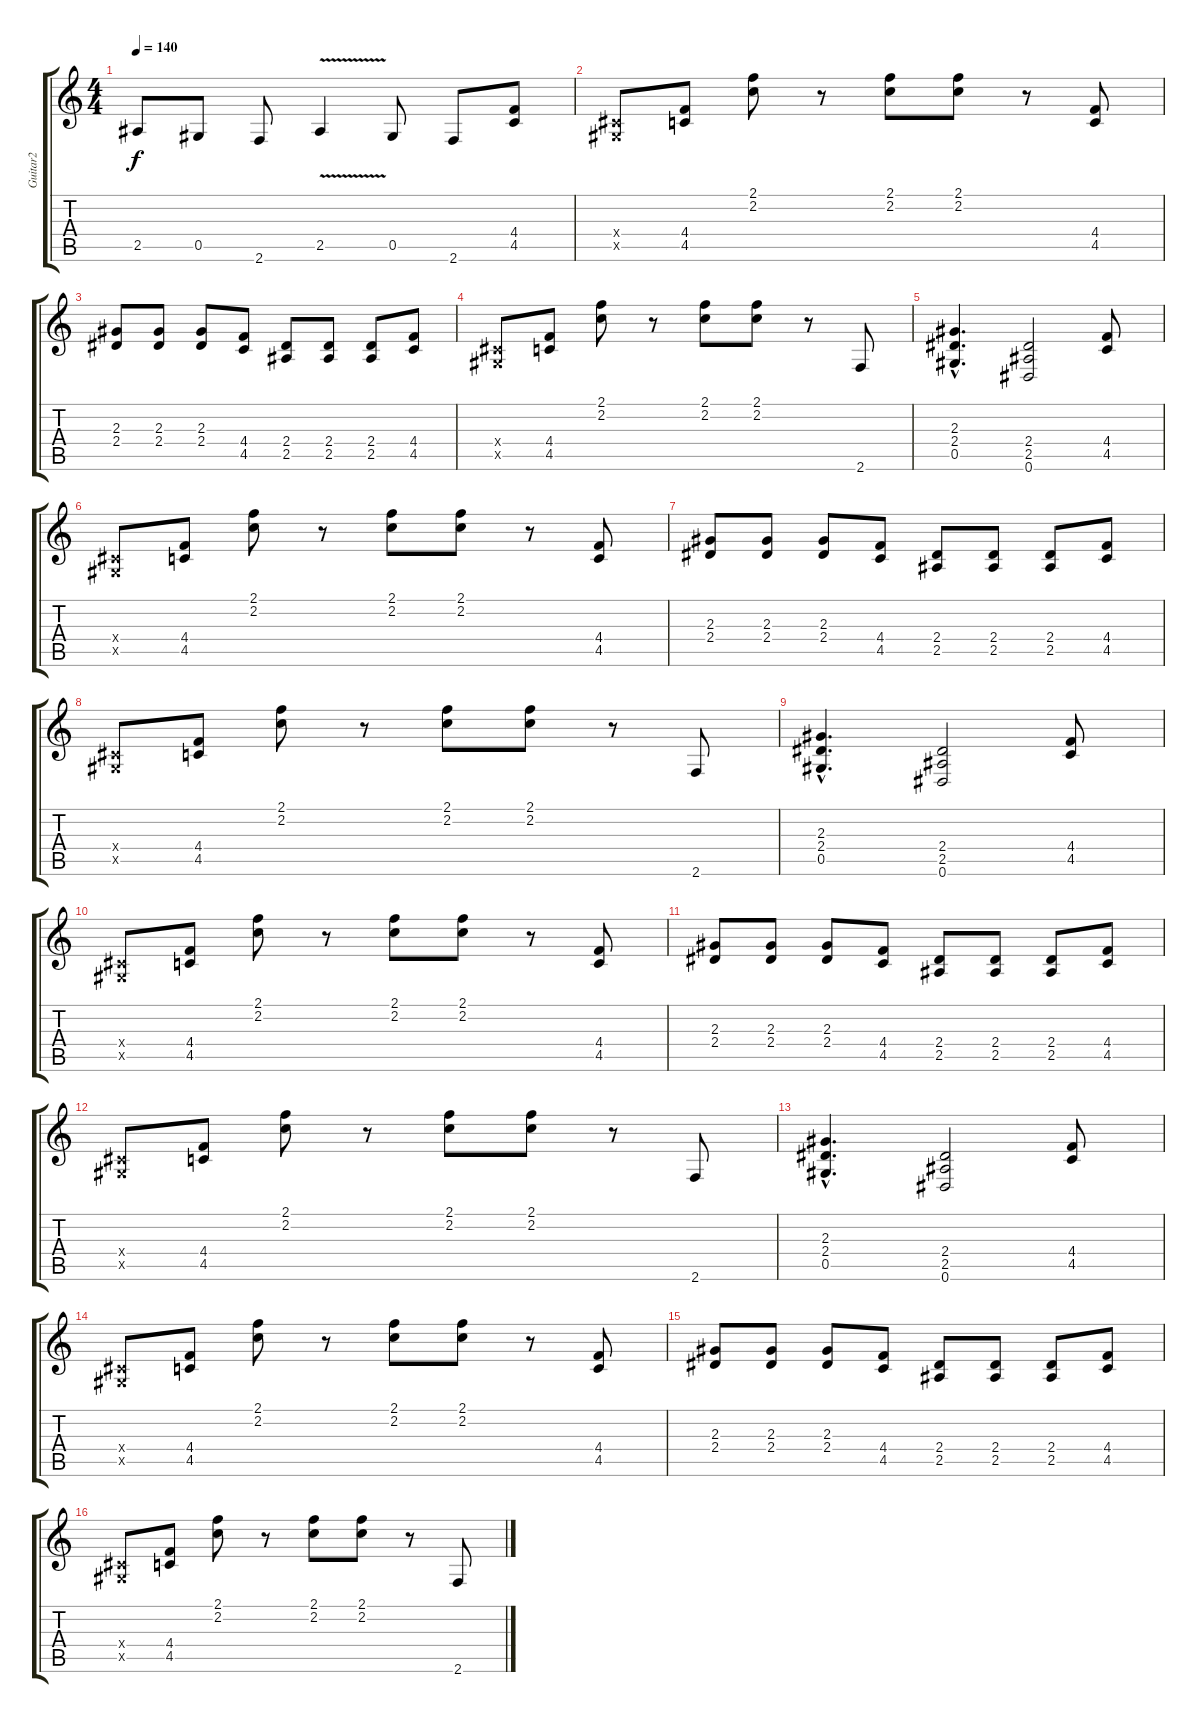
\track ("Guitar2" "Guitar2") {instrument overdrivenguitar}
\staff {score tabs}
\tuning (Eb4 Bb3 Gb3 Db3 Ab2 Eb2) {hide}
\ts (4 4)
\tempo 140
\clef g2
\ks c
2.5.8{dy f} 0.5.8 2.6.8 2.5{v}.4 0.5.8 2.6.8 (4.4 4.5).8 |
(0.4{x} 0.5{x}).8 (4.4 4.5).8 (2.1 2.2).8 r.8 (2.1 2.2).8 (2.1 2.2).8 r.8 (4.4 4.5).8 |
(2.3 2.4).8 (2.3 2.4).8 (2.3 2.4).8 (4.4 4.5).8 (2.4 2.5).8 (2.4 2.5).8 (2.4 2.5).8 (4.4 4.5).8 |
(0.4{x} 0.5{x}).8 (4.4 4.5).8 (2.1 2.2).8 r.8 (2.1 2.2).8 (2.1 2.2).8 r.8 2.6.8 |
(2.3{hac} 2.4{hac} 0.5{hac}).4{d} (2.4 2.5 0.6).2 (4.4 4.5).8 |
(0.4{x} 0.5{x}).8 (4.4 4.5).8 (2.1 2.2).8 r.8 (2.1 2.2).8 (2.1 2.2).8 r.8 (4.4 4.5).8 |
(2.3 2.4).8 (2.3 2.4).8 (2.3 2.4).8 (4.4 4.5).8 (2.4 2.5).8 (2.4 2.5).8 (2.4 2.5).8 (4.4 4.5).8 |
(0.4{x} 0.5{x}).8 (4.4 4.5).8 (2.1 2.2).8 r.8 (2.1 2.2).8 (2.1 2.2).8 r.8 2.6.8 |
(2.3{hac} 2.4{hac} 0.5{hac}).4{d} (2.4 2.5 0.6).2 (4.4 4.5).8 |
(0.4{x} 0.5{x}).8 (4.4 4.5).8 (2.1 2.2).8 r.8 (2.1 2.2).8 (2.1 2.2).8 r.8 (4.4 4.5).8 |
(2.3 2.4).8 (2.3 2.4).8 (2.3 2.4).8 (4.4 4.5).8 (2.4 2.5).8 (2.4 2.5).8 (2.4 2.5).8 (4.4 4.5).8 |
(0.4{x} 0.5{x}).8 (4.4 4.5).8 (2.1 2.2).8 r.8 (2.1 2.2).8 (2.1 2.2).8 r.8 2.6.8 |
(2.3{hac} 2.4{hac} 0.5{hac}).4{d} (2.4 2.5 0.6).2 (4.4 4.5).8 |
(0.4{x} 0.5{x}).8 (4.4 4.5).8 (2.1 2.2).8 r.8 (2.1 2.2).8 (2.1 2.2).8 r.8 (4.4 4.5).8 |
(2.3 2.4).8 (2.3 2.4).8 (2.3 2.4).8 (4.4 4.5).8 (2.4 2.5).8 (2.4 2.5).8 (2.4 2.5).8 (4.4 4.5).8 |
(0.4{x} 0.5{x}).8 (4.4 4.5).8 (2.1 2.2).8 r.8 (2.1 2.2).8 (2.1 2.2).8 r.8 2.6.8
